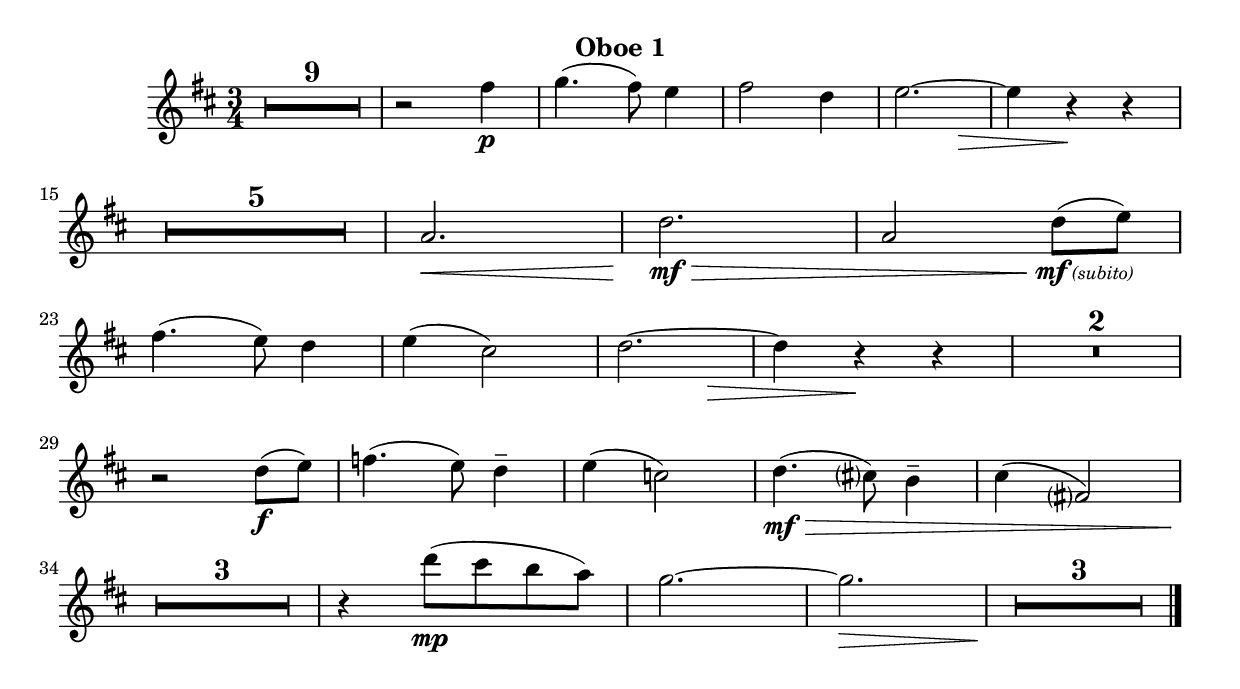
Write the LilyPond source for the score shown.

\version "2.15.43"
\include "english.ly"

\header {
  instrument = "Oboe 1"
}

\version "2.24.0"
\include "english.ly"

 #(ly:set-option 'relative-includes #t)
\version "2.24.0"
\include "english.ly"

% calculate x-alignment based on attribute text + dynamic text
% this has to be a markup-command to get stencil-extent based on (interpret-markup layout props ...)
#(define-markup-command (center-dyn layout props atr-text dyn)(markup? string?)
  "x-align on center of dynamic"
  (let* (
          (text (string-append " " atr-text))
          (atr-stencil (interpret-markup layout props (markup #:normal-text #:tiny #:italic text)))
          (dyn-stencil (interpret-markup layout props (markup #:dynamic dyn)))
          (atr-x-ext (ly:stencil-extent atr-stencil X))
          (dyn-x-ext (ly:stencil-extent dyn-stencil X))
          (atr-x (- (cdr atr-x-ext)(car atr-x-ext)))
          (dyn-x (- (cdr dyn-x-ext)(car dyn-x-ext)))
          (x-align
            (* (-
                 (/ (+ atr-x (/ dyn-x 2)) (+ atr-x dyn-x) )
                 0.5) -2)
          )
        )
        (interpret-markup layout props (markup #:halign x-align #:concat (#:dynamic dyn #:normal-text #:tiny #:italic text)))
))
% define a 'new' attributed dynamic script
#(define (make-atr-dynamic-script atr dyn)
        (let ((dynamic (make-dynamic-script (markup #:center-dyn atr dyn))))
             (ly:music-set-property! dynamic 'tweaks (acons 'X-offset 0 (ly:music-property dynamic 'tweaks)))
             dynamic))


% define some attributed dynamics
subp = #(make-atr-dynamic-script "(subito)" "mf")

oboeOneNotes = \relative c'' {

	\time 3/4
	\key d \major
	\set tieWaitForNote = ##t
	
	R2.*9
	r2 fs4\p |
	g4.( fs8) e4 |
	fs2 d4 |
	<< e2.~ {s2 s4\> } >> | 
	e4 r\! r |
	
	\tag #'part { \break }
	
	R2.*5
	a,2.\< |
	d2.\mf\> |
	a2 d8\subp( e) |

	\tag #'part { \break }
	
	fs4.( e8) d4 |
	e( cs2) |
	<< d2.~ {s2 s4\> } >> |
	d4 r\! r |
	
	R2.*2

	\tag #'part { \break }

	r2 d8\f( e) |
	f4.( e8) d4-- |
	e( c2) |
	d4.\mf\>( cs?8) b4-- | 
	cs( fs,?2) |
	
	\tag #'part { \break }

	R4*9\!
	r4 d''8\mp( cs b a) |
	g2.~ |
	g2.\> |

	R2.*3\!
		
	\bar "|."
		
}


<<
	\new Staff \relative c'' { 
		\set Score.skipBars = ##t
		\override MultiMeasureRest #'expand-limit = #2
		\oboeOneNotes
	}	
>>